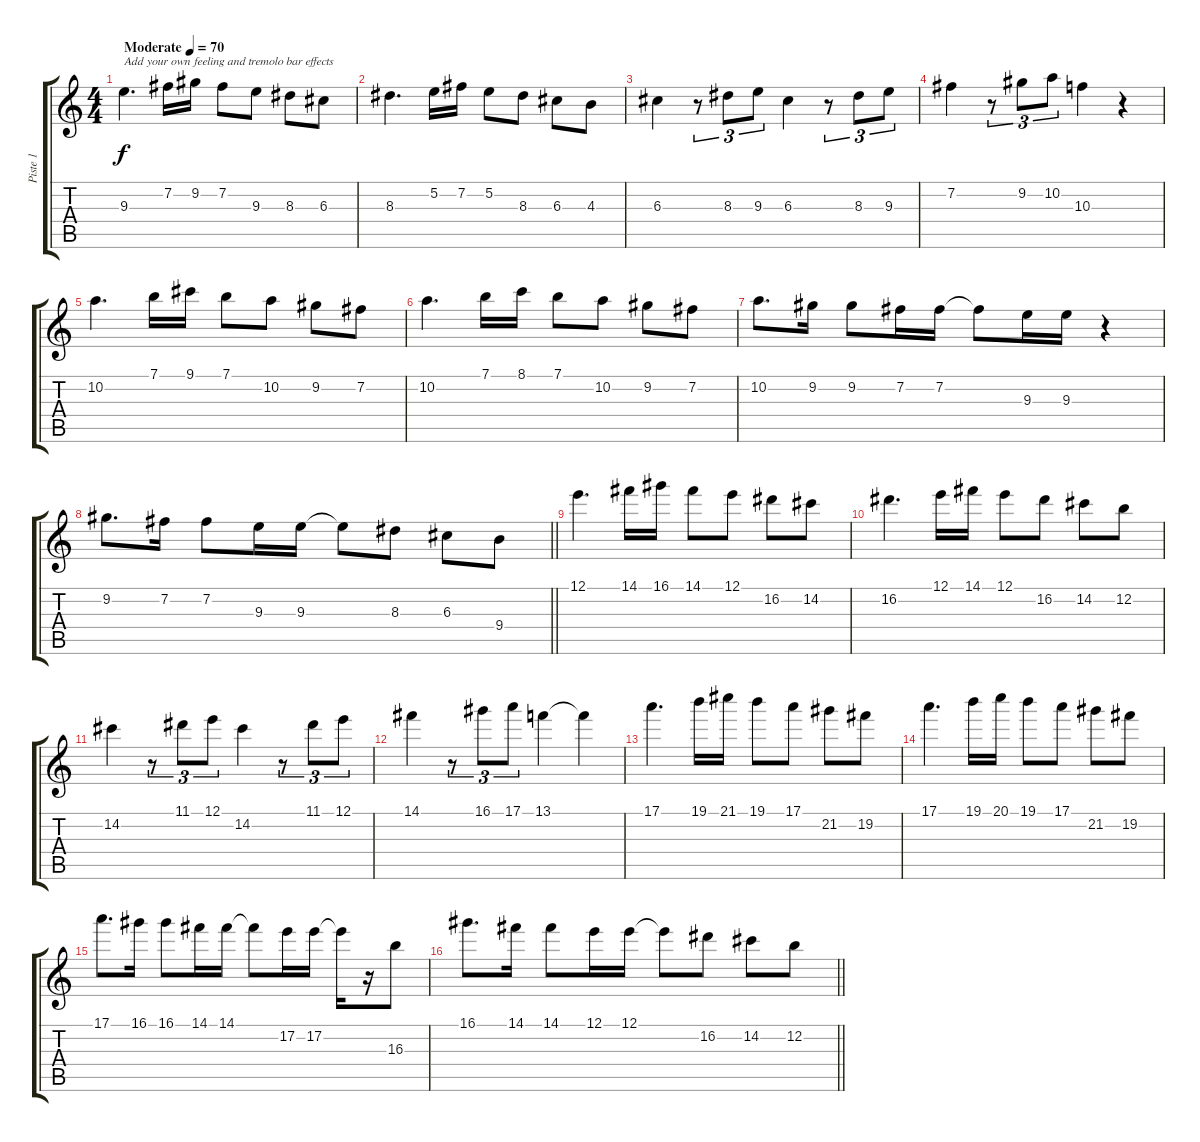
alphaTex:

\track ("Piste 1" "Piste 1") {instrument acousticguitarsteel}
\staff {score tabs}
\tuning (E4 B3 G3 D3 A2 E2) {hide}
\ts (4 4)
\tempo (70 "Moderate")
\clef g2
\ks c
9.3.4{d txt "Add your own feeling and tremolo bar effects" dy f instrument acousticguitarsteel} 7.2.16 9.2.16 7.2.8 9.3.8 8.3.8 6.3.8 |
8.3.4{d} 5.2.16 7.2.16 5.2.8 8.3.8 6.3.8 4.3.8 |
6.3.4 r.8{tu (3 2)} 8.3.8{tu (3 2)} 9.3.8{tu (3 2)} 6.3.4 r.8{tu (3 2)} 8.3.8{tu (3 2)} 9.3.8{tu (3 2)} |
7.2.4 r.8{tu (3 2)} 9.2.8{tu (3 2)} 10.2.8{tu (3 2)} 10.3.4 r.4 |
10.2.4{d} 7.1.16 9.1.16 7.1.8 10.2.8 9.2.8 7.2.8 |
10.2.4{d} 7.1.16 8.1.16 7.1.8 10.2.8 9.2.8 7.2.8 |
10.2.8{d} 9.2.16 9.2.8 7.2.16 7.2.16 7.2{t}.8 9.3.16 9.3.16 r.4 |
\barLineRight lightlight
9.2.8{d} 7.2.16 7.2.8 9.3.16 9.3.16 9.3{t}.8 8.3.8 6.3.8 9.4.8 |
12.1.4{d} 14.1.16 16.1.16 14.1.8 12.1.8 16.2.8 14.2.8 |
16.2.4{d} 12.1.16 14.1.16 12.1.8 16.2.8 14.2.8 12.2.8 |
14.2.4 r.8{tu (3 2)} 11.1.8{tu (3 2)} 12.1.8{tu (3 2)} 14.2.4 r.8{tu (3 2)} 11.1.8{tu (3 2)} 12.1.8{tu (3 2)} |
14.1.4 r.8{tu (3 2)} 16.1.8{tu (3 2)} 17.1.8{tu (3 2)} 13.1.4 13.1{t}.4 |
17.1.4{d} 19.1.16 21.1.16 19.1.8 17.1.8 21.2.8 19.2.8 |
17.1.4{d} 19.1.16 20.1.16 19.1.8 17.1.8 21.2.8 19.2.8 |
17.1.8{d} 16.1.16 16.1.8 14.1.16 14.1.16 14.1{t}.8 17.2.16 17.2.16 17.2{t}.16 r.16 16.3.8 |
\barLineRight lightlight
16.1.8{d} 14.1.16 14.1.8 12.1.16 12.1.16 12.1{t}.8 16.2.8 14.2.8 12.2.8
